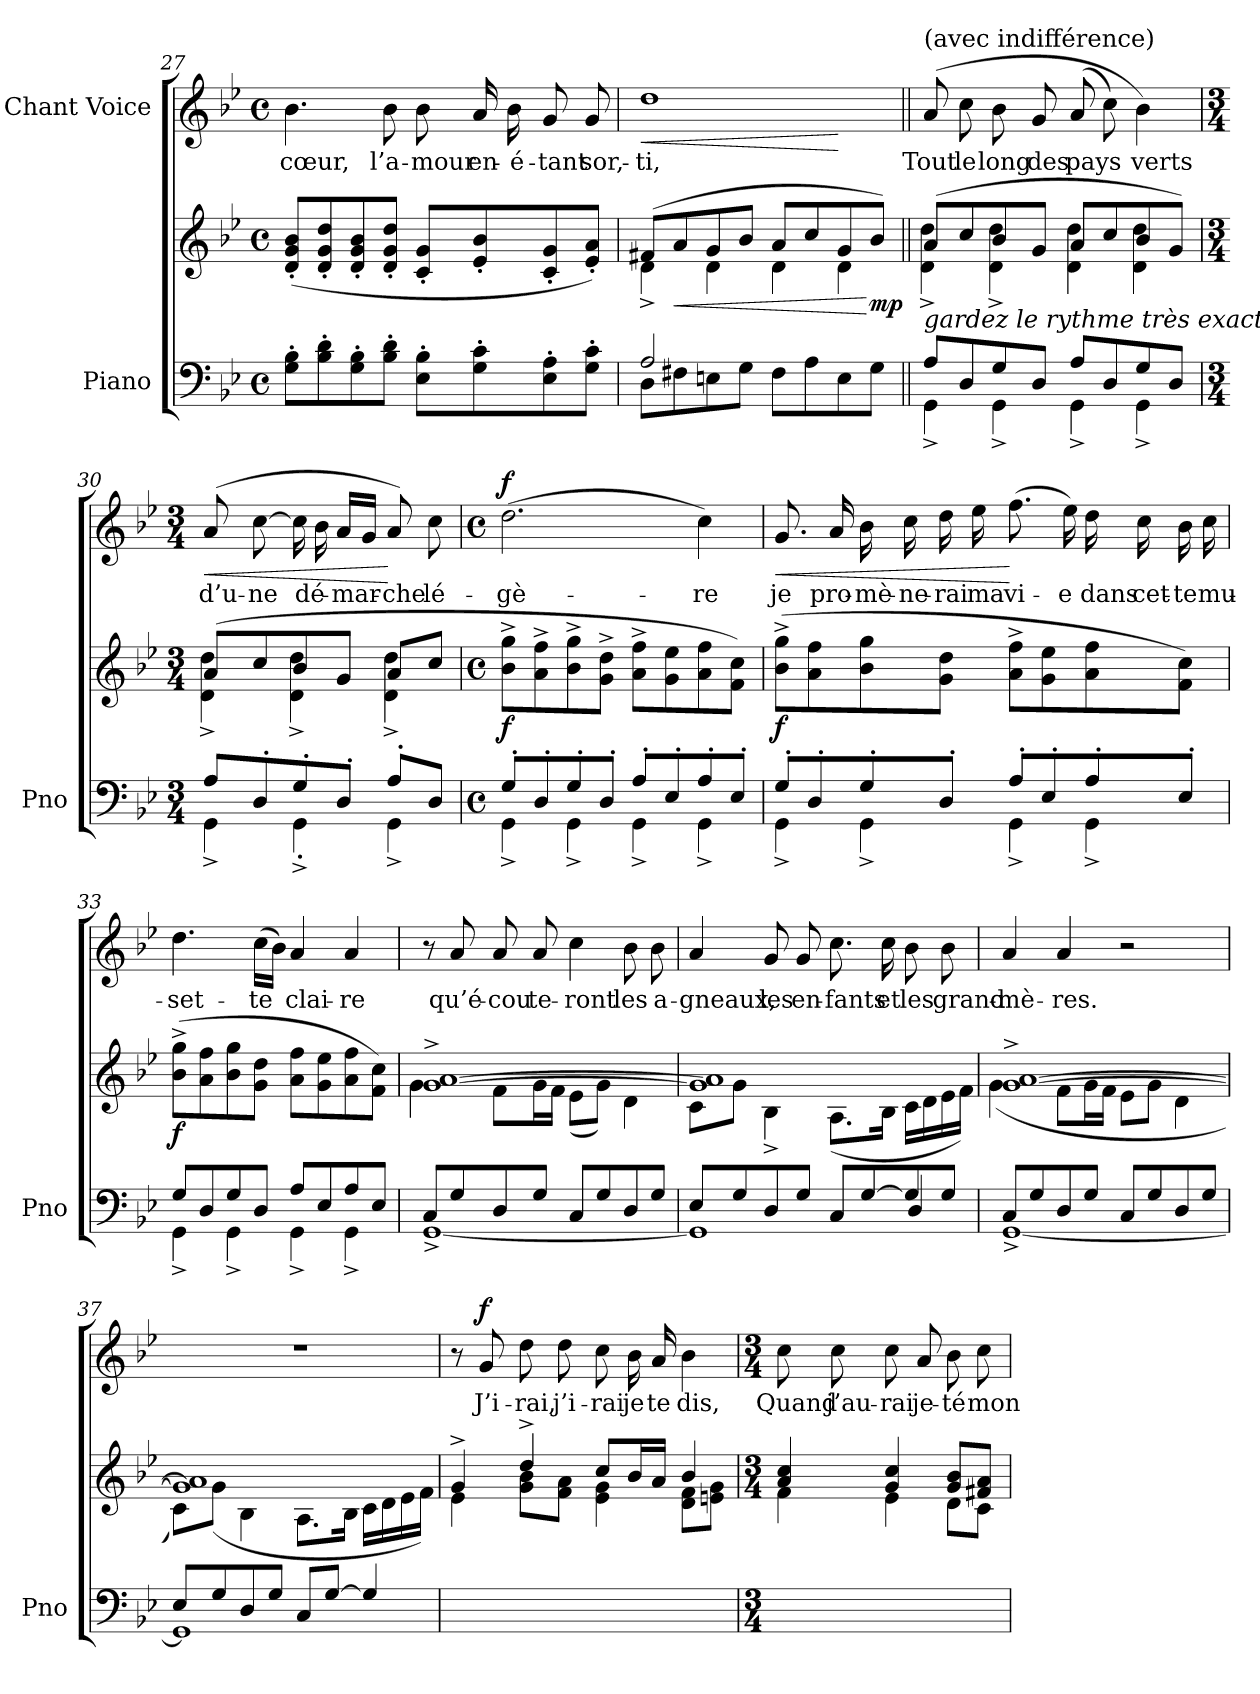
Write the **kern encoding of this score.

**kern	**kern	**dynam	**kern	**text	**dynam
*part2	*part2	*part2	*part1	*part1	*part1
*staff3	*staff2	*staff2/3	*staff1	*staff1	*staff1
*I"Piano	*	*	*I"Chant Voice	*	*
*I'Pno	*	*	*	*	*
*clefF4	*clefG2	*	*clefG2	*	*
*k[b-e-]	*k[b-e-]	*	*k[b-e-]	*	*
*M4/4	*M4/4	*	*M4/4	*	*
*met(c)	*met(c)	*	*met(c)	*	*
=27	=27	=27	=27	=27	=27
8G\' 8B-\'L	(>8d/' 8g/' 8b-/'L	.	4.b-\	cœur,	.
8B-\' 8d\'	8d/' 8g/' 8dd/'	.	.	.	.
8G\' 8B-\'	8d/' 8g/' 8b-/'	.	.	.	.
8B-\' 8d\'J	8d/' 8g/' 8dd/'J	.	8b-\	l’a-	.
8E-\' 8B-\'L	8c/' 8g/'L	.	8b-\	-mour	.
8G\' 8c\'	8e-/' 8b-/'	.	16a/	en-	.
.	.	.	16b-\	-é-	.
8E-\' 8A\'	8c/' 8g/'	.	8g/	-tant	.
8G\' 8c\'J	8e-/' 8a/'J)	.	8g/	sor,-	.
=28	=28	=28	=28	=28	=28
*^	*^	*	*	*	*
!	!	!	!	!	!	!	!LO:HP:b
*	*	*	*	*	*^	*	*
2A/	8D\L	(8f#X/L	4d^\	.	1dd	2ryy	-ti,	<
!	!	!	!	!LO:HP:b	!	!	!	!
.	8F#X\	8a/	.	<	.	.	.	.
.	8En\	8g/	4d\	.	.	.	.	.
.	8G\J	8b-/J	.	.	.	.	.	.
2ryy	8F#\L	8a/L	4d\	.	.	4ryy	.	.
.	8A\	8cc/	.	.	.	.	.	.
.	8E\	8g/	4d\	.	.	4ryy	.	[
!	!	!	!	!LO:DY:n=1:b	!	!	!	!
.	8G\J	8b-/J)	.	[ mp	.	.	.	.
*	*	*	*	*	*v	*v	*	*
=29||	=29||	=29||	=29||	=29||	=29||	=29||	=29||
!	!	!	!	!	!LO:TX:a:t=(avec indifférence)	!	!
!LO:TX:i:t=gardez le rythme très exact	!	!	!	!	!	!	!
8A/L	4GG^\	(8a/L	4d\^ 4dd\^	.	(8a/	Tout	.
8D/	.	8cc/	.	.	8cc\	le	.
8G/	4GG^\	8b-/	4d\^ 4dd\^	.	8b-\	long	.
8D/J	.	8g/J	.	.	8g/	des	.
8A/L	4GG^\	8a/L	4d\ 4dd\	.	(8a/	pays	.
8D/	.	8cc/	.	.	8cc\)	.	.
8G/	4GG^\	8b-/	4d\ 4dd\	.	4b-\)	verts	.
8D/J	.	8g/J)	.	.	.	.	.
=30	=30	=30	=30	=30	=30	=30	=30
*M3/4	*	*M3/4	*	*	*M3/4	*	*
!	!	!	!	!	!	!	!LO:HP:b
8A/L	4GG^\	(8a/L	4d\^ 4dd\^	.	(8a/	d’u-	<
8D'/	.	8cc/	.	.	[8cc\	-ne	.
8G'/	4GG'^\	8b-/	4d\^ 4dd\^	.	16cc\]	.	.
.	.	.	.	.	16b-\	dé-	.
8D'/J	.	8g/J	.	.	16a/LL	-mar-	.
.	.	.	.	.	16g/JJ	.	.
8A'/L	4GG^\	8a/L	4d\^ 4dd\^	.	8a/)	-che	[
8D/J	.	8cc/J	.	.	8cc\	lé-	.
*	*	*v	*v	*	*	*	*
=31	=31	=31	=31	=31	=31	=31
*M4/4	*	*M4/4	*	*M4/4	*	*
*met(c)	*	*met(c)	*	*met(c)	*	*
!	!	!	!LO:DY:b	!	!	!LO:DY:a
8G'/L	4GG^\	8b-\^ 8gg\^L	f	(2.dd\	-gè-	f
8D'/	.	8a\^ 8ff\^	.	.	.	.
8G'/	4GG^\	8b-\^ 8gg\^	.	.	.	.
8D'/J	.	8g\^ 8dd\^J	.	.	.	.
8A'/L	4GG^\	8a\^ 8ff\^L	.	.	.	.
8E-'/	.	8g\ 8ee-\	.	.	.	.
8A'/	4GG^\	8a\ 8ff\	.	4cc!\)	-re	.
8E-'/J	.	8f\ 8cc\J)	.	.	.	.
=32	=32	=32	=32	=32	=32	=32
!	!	!	!LO:DY:b	!	!	!LO:HP:b
8G'/L	4GG^\	(8b-\^ 8gg\^L	f	8.g/	je	<
8D'/	.	8a\ 8ff\	.	.	.	.
.	.	.	.	16a/	pro-	.
8G'/	4GG^\	8b-\ 8gg\	.	16b-\	-mè-	.
.	.	.	.	16cc\	-ne-	.
8D'/J	.	8g\ 8dd\J	.	16dd\	-rai	.
.	.	.	.	16ee-\	ma	.
8A'/L	4GG^\	8a\^ 8ff\^L	.	(8.ff\	vi-	[
8E-'/	.	8g\ 8ee-\	.	.	.	.
.	.	.	.	16ee-\)	-e	.
8A'/	4GG^\	8a\ 8ff\	.	16dd\	dans	.
.	.	.	.	16cc\	cet-	.
8E-'/J	.	8f\ 8cc\J)	.	16b-\	-te	.
.	.	.	.	16cc\	mu-	.
=33	=33	=33	=33	=33	=33	=33
!	!	!	!LO:DY:b	!	!	!
8G/L	4GG^\	(8b-\^ 8gg\^L	f	4.dd\	-set-	.
8D/	.	8a\ 8ff\	.	.	.	.
8G/	4GG^\	8b-\ 8gg\	.	.	.	.
8D/J	.	8g\ 8dd\J	.	(16cc\LL	-te	.
.	.	.	.	16b-\JJ)	.	.
8A/L	4GG^\	8a\ 8ff\L	.	4a/	clai-	.
8E-/	.	8g\ 8ee-\	.	.	.	.
8A/	4GG^\	8a\ 8ff\	.	4a!/	-re	.
8E-/J	.	8f\ 8cc\J)	.	.	.	.
=34	=34	=34	=34	=34	=34	=34
*	*	*^	*	*	*	*
!	!	!	!	!LO:DY:b	!	!	!
!	!	!	!	!LO:DY:n=1:b	!	!	!
8C/L	[1GG^	[1g^ [1a^	4g\	p other-dynamics	8r	.	.
8G/	.	.	.	.	8a/	qu’é-	.
8D/	.	.	8f\L	.	8a/	-cou	.
8G/J	.	.	16g\L	.	8a/	te-	.
.	.	.	16f\JJ	.	.	.	.
8C/L	.	.	(8e-\L	.	4cc\	-ront	.
8G/	.	.	8g\J)	.	.	.	.
8D/	.	.	4d\	.	8b-\	les	.
8G/J	.	.	.	.	8b-\	a-	.
=35	=35	=35	=35	=35	=35	=35	=35
*	*^	*	*	*	*	*	*
8E-/L	1GG]	2ryy	1g] 1a]	8c\L	.	4a/	-gneaux,	.
8G/	.	.	.	8g\J	.	.	.	.
8D/	.	.	.	4B-^\	.	8g/	les	.
8G/J	.	.	.	.	.	8g/	en-	.
8C/L	.	4ryy	.	(8.A\L	.	8.cc\	-fants	.
[8G/	.	.	.	.	.	.	.	.
.	.	.	.	16B-\Jk	.	16cc\	et	.
8G/]	.	4D/	.	16c\LL	.	8b-\	les	.
.	.	.	.	16d\	.	.	.	.
8G/J	.	.	.	16e-\	.	8b-\	grand-	.
.	.	.	.	16f\JJ)	.	.	.	.
*	*v	*v	*	*	*	*	*	*
=36	=36	=36	=36	=36	=36	=36	=36
8C/L	[1GG^	[1g^ [1a^	(4g\	.	4a/	-mè-	.
8G/	.	.	.	.	.	.	.
8D/	.	.	8f\L	.	4a!/	-res.	.
8G/J	.	.	16g\L	.	.	.	.
.	.	.	16f\JJ	.	.	.	.
8C/L	.	.	8e-\L	.	2r	.	.
8G/	.	.	8g\J	.	.	.	.
8D/	.	.	4d\	.	.	.	.
8G/J	.	.	.	.	.	.	.
=37	=37	=37	=37	=37	=37	=37	=37
8E-/L	1GG]	1g] 1a]	8c\L)	.	1r	.	.
8G/	.	.	(>8g\J	.	.	.	.
8D/	.	.	4B-\	.	.	.	.
8G/J	.	.	.	.	.	.	.
8C/L	.	.	8.A\L	.	.	.	.
[8G/J	.	.	.	.	.	.	.
.	.	.	16B-\Jk	.	.	.	.
4G/]	.	.	16c\LL	.	.	.	.
.	.	.	16d\	.	.	.	.
.	.	.	16e-\	.	.	.	.
.	.	.	16f\JJ)	.	.	.	.
*v	*v	*	*	*	*	*	*
=38	=38	=38	=38	=38	=38	=38
1ryy	4g^>/	4e-\	.	8r	.	.
!	!	!	!	!	!	!LO:DY:a
.	.	.	.	8g/	J’i-	f
.	4dd^>/	8g\ 8b-\L	.	8dd\	-rai,	.
.	.	8f\ 8a\J	.	8dd\	j’i-	.
.	8cc/L	4e-\ 4g\	.	8cc\	-rai	.
.	16b-/L	.	.	16b-\	je	.
.	16a/JJ	.	.	16a/	te	.
.	4b-/	8d\ 8f\L	.	4b-\	dis,	.
.	.	8en\ 8g\J	.	.	.	.
=39	=39	=39	=39	=39	=39	=39
*M3/4	*M3/4	*	*	*M3/4	*	*
2.ryy	4a/ 4cc/	4f\	.	8cc\	Quand	.
.	.	.	.	8cc\	j’au-	.
.	4g/ 4cc/	4e-i\	.	8cc\	-rai	.
.	.	.	.	8a/	je-	.
.	8g/ 8b-/L	8d\L	.	8b-\	-té	.
.	8f#X/ 8a/J	8c\J	.	8cc\	mon	.
*	*v	*v	*	*	*	*
=	=	=	=	=	=
*-	*-	*-	*-	*-	*-
